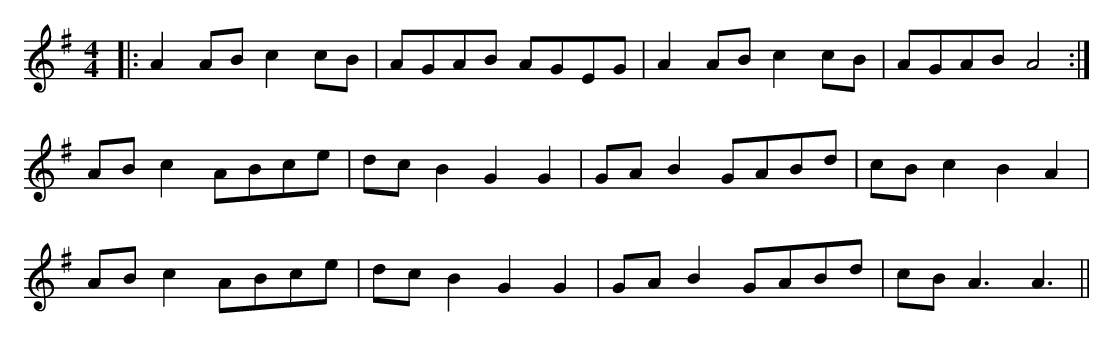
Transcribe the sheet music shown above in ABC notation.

X:1
M:4/4
K:G
|:A2ABc2cB|AGAB AGEG|A2ABc2cB|AGABA4:|
ABc2ABce|dcB2G2G2|GAB2GABd|cBc2B2A2|
ABc2ABce|dcB2G2G2|GAB2GABd|cBA3A3||
